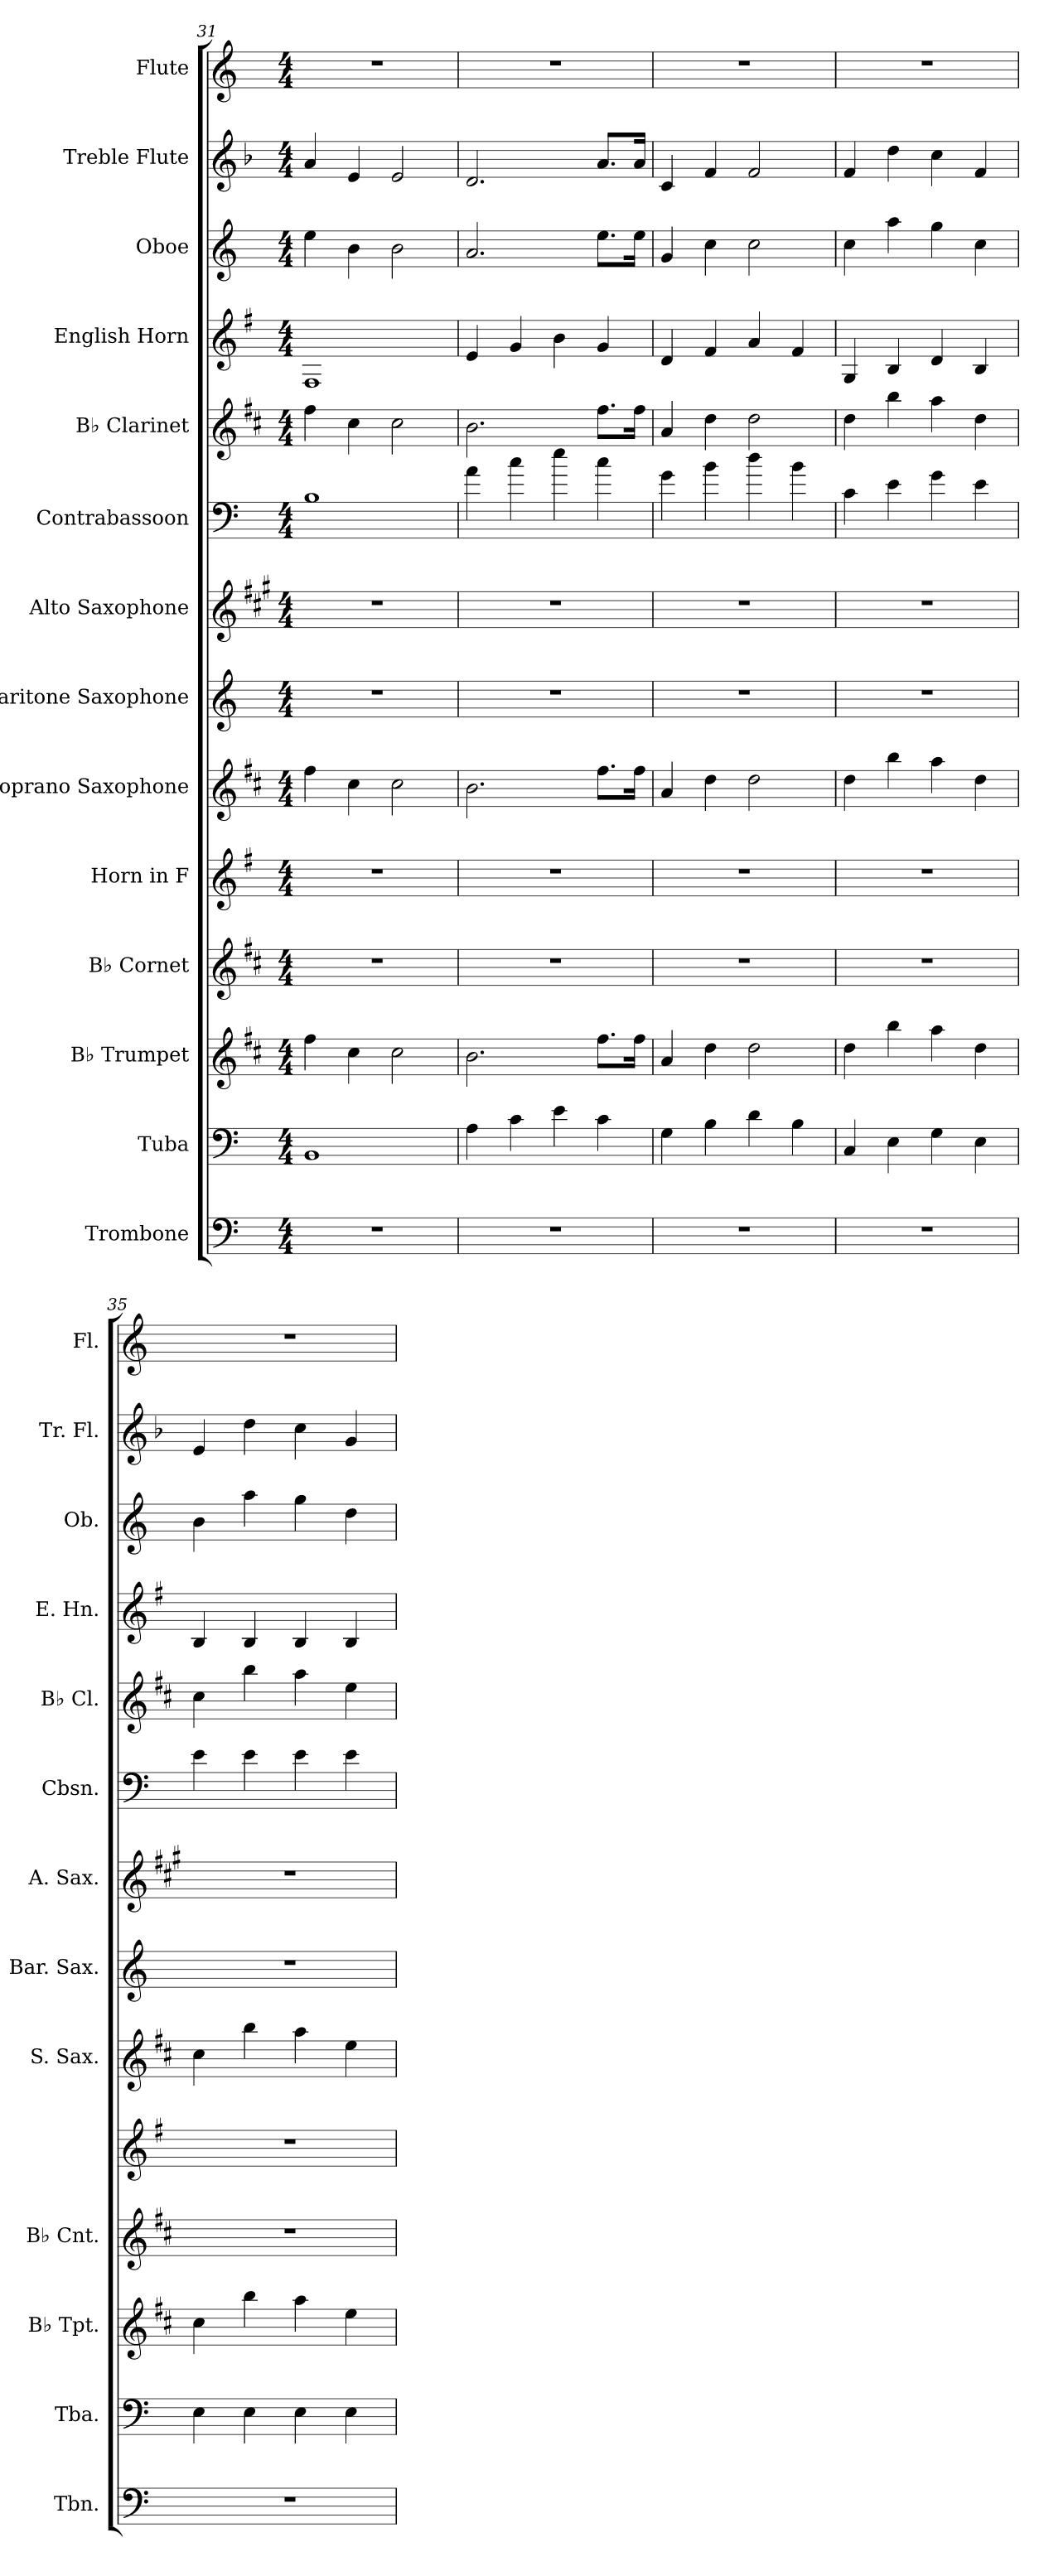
**kern	**kern	**kern	**kern	**kern	**kern	**kern	**kern	**kern	**kern	**kern	**kern	**kern	**kern
*part14	*part13	*part12	*part11	*part10	*part9	*part8	*part7	*part6	*part5	*part4	*part3	*part2	*part1
*staff14	*staff13	*staff12	*staff11	*staff10	*staff9	*staff8	*staff7	*staff6	*staff5	*staff4	*staff3	*staff2	*staff1
*I"Trombone	*I"Tuba	*I"B♭ Trumpet	*I"B♭ Cornet	*I"Horn in F	*I"Soprano Saxophone	*I"Baritone Saxophone	*I"Alto Saxophone	*I"Contrabassoon	*I"B♭ Clarinet	*I"English Horn	*I"Oboe	*I"Treble Flute	*I"Flute
*I'Tbn.	*I'Tba.	*I'B♭ Tpt.	*I'B♭ Cnt.	*	*I'S. Sax.	*I'Bar. Sax.	*I'A. Sax.	*I'Cbsn.	*I'B♭ Cl.	*I'E. Hn.	*I'Ob.	*I'Tr. Fl.	*I'Fl.
!!LO:PB:g=z
*clefF4	*clefF4	*clefG2	*clefG2	*clefG2	*clefG2	*clefG2	*clefG2	*clefF4	*clefG2	*clefG2	*clefG2	*clefG2	*clefG2
*	*	*ITrd1c2	*ITrd1c2	*ITrd4c7	*ITrd1c2	*ITrd12c21	*ITrd5c9	*ITrd7c12	*ITrd1c2	*ITrd4c7	*	*ITrd-4c-7	*
*k[]	*k[]	*k[]	*k[]	*k[]	*k[]	*k[]	*k[]	*k[]	*k[]	*k[]	*k[]	*k[]	*k[]
*M4/4	*M4/4	*M4/4	*M4/4	*M4/4	*M4/4	*M4/4	*M4/4	*M4/4	*M4/4	*M4/4	*M4/4	*M4/4	*M4/4
=31	=31	=31	=31	=31	=31	=31	=31	=31	=31	=31	=31	=31	=31
1r	1BB	4ee\	1r	1r	4ee\	1r	1r	1BB	4ee\	1BB	4ee\	4ee/	1r
.	.	4b\	.	.	4b\	.	.	.	4b\	.	4b\	4b/	.
.	.	2b\	.	.	2b\	.	.	.	2b\	.	2b\	2b/	.
=32	=32	=32	=32	=32	=32	=32	=32	=32	=32	=32	=32	=32	=32
1r	4A\	2.a\	1r	1r	2.a\	1r	1r	4A\	2.a\	4A/	2.a/	2.a/	1r
.	4c\	.	.	.	.	.	.	4c\	.	4c/	.	.	.
.	4e\	.	.	.	.	.	.	4e\	.	4e\	.	.	.
.	4c\	8.ee\L	.	.	8.ee\L	.	.	4c\	8.ee\L	4c/	8.ee\L	8.ee/L	.
.	.	16ee\Jk	.	.	16ee\Jk	.	.	.	16ee\Jk	.	16ee\Jk	16ee/Jk	.
=33	=33	=33	=33	=33	=33	=33	=33	=33	=33	=33	=33	=33	=33
1r	4G\	4g/	1r	1r	4g/	1r	1r	4G\	4g/	4G/	4g/	4g/	1r
.	4B\	4cc\	.	.	4cc\	.	.	4B\	4cc\	4B/	4cc\	4cc/	.
.	4d\	2cc\	.	.	2cc\	.	.	4d\	2cc\	4d/	2cc\	2cc/	.
.	4B\	.	.	.	.	.	.	4B\	.	4B/	.	.	.
=34	=34	=34	=34	=34	=34	=34	=34	=34	=34	=34	=34	=34	=34
1r	4C/	4cc\	1r	1r	4cc\	1r	1r	4C\	4cc\	4C/	4cc\	4cc/	1r
.	4E\	4aa\	.	.	4aa\	.	.	4E\	4aa\	4E/	4aa\	4aa\	.
.	4G\	4gg\	.	.	4gg\	.	.	4G\	4gg\	4G/	4gg\	4gg\	.
.	4E\	4cc\	.	.	4cc\	.	.	4E\	4cc\	4E/	4cc\	4cc/	.
=35	=35	=35	=35	=35	=35	=35	=35	=35	=35	=35	=35	=35	=35
1r	4E\	4b\	1r	1r	4b\	1r	1r	4E\	4b\	4E/	4b\	4b/	1r
.	4E\	4aa\	.	.	4aa\	.	.	4E\	4aa\	4E/	4aa\	4aa\	.
.	4E\	4gg\	.	.	4gg\	.	.	4E\	4gg\	4E/	4gg\	4gg\	.
.	4E\	4dd\	.	.	4dd\	.	.	4E\	4dd\	4E/	4dd\	4dd/	.
=	=	=	=	=	=	=	=	=	=	=	=	=	=
*-	*-	*-	*-	*-	*-	*-	*-	*-	*-	*-	*-	*-	*-
